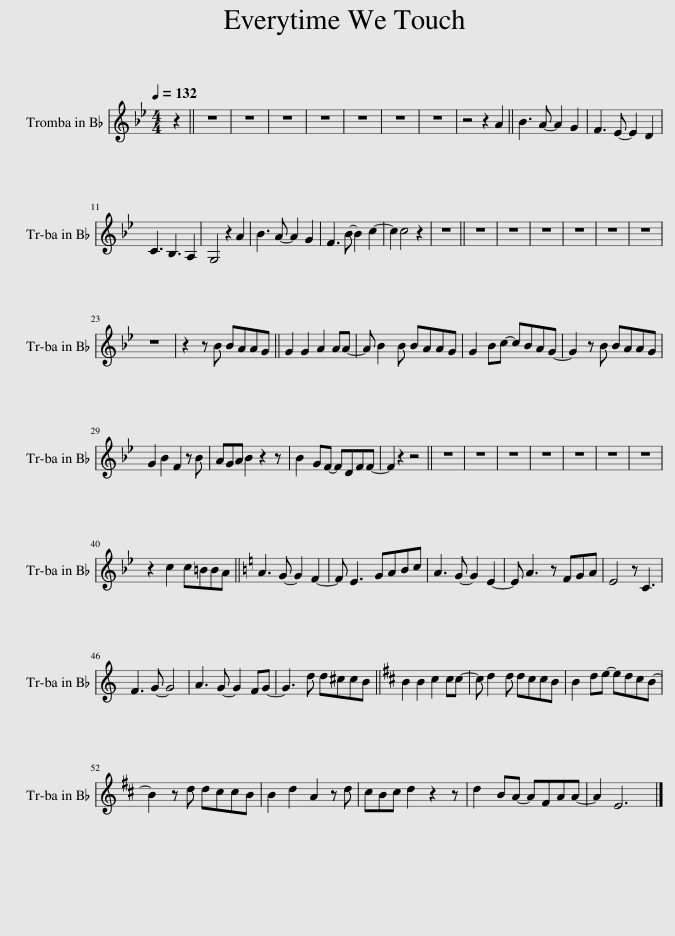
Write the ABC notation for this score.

X:1
%%score 1 2 3 4
L:1/8
Q:1/4=132
M:4/4
I:linebreak $
K:Ab
V:1 treble transpose=-2
V:2 treble transpose=-2
V:3 treble transpose=-14
V:4 bass
V:1
[K:Bb] z2 || z8 | z8 | z8 | z8 | %5
 z8 | z8 | z8 | z4 z2 a2 || b3 a- a2 g2 | %10
 f3 e- e2 d2 |$ c3 B3 A2 | G4 z4 | z8 | z8 | %15
 z8 | z2 z B B A A G || G2 G2 A2 A A- | A B2 B B A A G | G2 B c- c B A G- | %20
 G2 z B B A A G | G2 B2 F2 z B | A G A B2 z2 z |$ B2 G F- F D F F- | F2 z2 z4 || %25
 z8 | z8 | z8 | z2 z b b a a g |$ g2 b2 f2 z b | %30
 a g a b2 z2 z | b2 g f- f d f f- | f2 z2 z4 || z8 | z8 | %35
 z8 | z8 | z8 | z8 | z8 |$ %40
!8va(! z2 c'2 c' =b b a ||[K:C] a2 a2 b2 b b- | b c'2 c' c' b b a | a2 c' d'- d' c' b a- | a2 z c' c' b b a | %45
 a2 c'2 g2 z c' |$ b a b c'2 z2 z | c'2 a g- g e g g- | g d'3 d' ^c' c' b ||[K:D] b8 | %50
 z8 | z8 |$ z2 z d' d' c' c' b | b2 d'2 a2 z d' | c' b c' d'2 z2 z | %55
 d'2 b a- a f a a- | a2 e6!8va)! |] %57
V:2
[K:Bb] z2 || z8 | z8 | z8 | z8 | %5
 z8 | z8 | z8 | z4 z2 A2 || B3 A- A2 G2 | %10
 F3 E- E2 D2 |$ C3 B,3 A,2 | G,4 z2 A2 | B3 A- A2 G2 | F3 B- B2 c2- | %15
 c2 c4 z2 | z8 || z8 | z8 | z8 | %20
 z8 | z8 | z8 |$ z8 | z2 z B BAAG || %25
 G2 G2 A2 AA- | A B2 B BAAG | G2 Bc- cBAG- | G2 z B BAAG |$ G2 B2 F2 z B | %30
 AGA B2 z2 z | B2 GF- FDFF- | F2 z2 z4 || z8 | z8 | %35
 z8 | z8 | z8 | z8 | z8 |$ %40
 z2 c2 c=BBA ||[K:C] A3 G- G2 F2- | F E3 GABc | A3 G- G2 E2- | E A3 z FGA | %45
 E4 z C3 |$ F3 G- G4 | A3 G- G2 FG- | G3 d d^ccB ||[K:D] B2 B2 c2 cc- | %50
 c d2 d dccB | B2 de- edcB- |$ B2 z d dccB | B2 d2 A2 z d | cBc d2 z2 z | %55
 d2 BA- AFAA- | A2 E6 |] %57
V:3
[K:Bb] c2 || d3 d- d2 g2 | f3 d- d2 f2 | c3 c- c2 d2 | B4 z2 c2 | %5
 d3 d- d2 g2 | f3 d- d2 f2- | f2 c6 | z4 z2 d2 || e3 e- e2 e2 | %10
 d3 B- B2 B2 |$ A3 c- c2 c2 | c B3 z2 d2 | g3 f- f2 e2 | d3 d- d2 d2 | %15
 z8 | z8 || z8 | z8 | z8 | %20
 z8 | z8 | z8 |$ z4 z2 z G | F C E F G A c d || %25
 e4 f3 f- | f g3 d4 | e4 f3 d- | d4 G4 |$ d4 z c3 | %30
 B4 G4 | F F z F z F z A- | A4 z4 || E4 F3 F- | F G3 G2 F G | %35
 B4 d4 | c2 B c d e d c | d4 z c3 | d4 A B c g | f4- f3 =e |$ %40
 z8 ||[K:C] c3 B- B2 A2- | A G3 E F G A | c3 B- B2 A2- | A d3 z c d e | %45
 c4 z B3 |$ d3 e- e4 | f2 d c- c2 c B- | B4 d ^c c B ||[K:D] d d z d z e z e | %50
 z f3 f2 e2 | d d z d z d z d- |$ d2 a2 e2 f d- | d2 f2 z c3 | G2 A2 B4 | %55
 B3 d- d2 F2- | F2 G6 |] %57
V:4
 z2 || F,,8 | A,,8 | E,,8 | D,,8 | %5
 F,,8 | A,,8 | E,,8 | C,2 B,,2 A,,2 E,,2 || D,,3 D,,- D,,4 | %10
 A,,3 A,,- A,,4 |$ E,,3 E,,- E,,4 | F,,3 F,,- F,,4 | D,,8 | A,,8 | %15
 E,,8 | z8 || D,, D,, z D,, z E,, z E,, | z F,, z C,, F,, A,, F,, E,, | D,, D,, z D,, z E,, z E,, | %20
 F,, C, F, C, z D, C, B,, | A,,2 z A,, E,, E,, z E,, | F,, F,, z F,,- F,, E,, D,, C,, |$ A,,,2 z A,,, z A,,, z F,, | E,,2 z2 z4 || %25
 D,, D,, z D,, z E,, z E,, | z F,, z C,, F,, A,, F,, E,, | D,, D,, z D,, z E,, z E,, | F,, C, F, C, z D, C, B,, |$ A,,4 z D,,3 | %30
 F,,4 D,,4 | E,, E,, z E,, z E,, z E,,- | E,,2 z A,, A,, G,, G,, F,, || F,,2 F,,2 G,,2 G,, G,,- | G,, A,,2 A,, A,, G,, G,, F,, | %35
 F,,2 A,, B,,- B,, A,, G,, F,,- | F,,2 z A,, A,, G,, G,, F,, | F,,2 A,,2 E,,2 z A,, | G,, F,, G,, A,,3 A,,2 | A,,2 F,, E,,- E,, C,, E,, E,, |$ %40
 z8 ||[K:Bb] E,,3 F,,- F,,2 G,,2- | G,, B,,3 B,,, C,, C,, E,, | E,,3 F,,- F,,2 G,,2- | G,, E,,3 F,,2 G,,2 | %45
 B,,,4 z F,,3 |$ G,,3 G,,- G,,2 A,, B,, | C,3 F,, z F,, z F,, | z F,, z F,, C,, D,, E,, =E,, ||[K:C] F,, F,, z F,, z G,, z G,, | %50
 z A,, z E,, A,, C, A,, G,, | F,, F,, z F,, z G,, z G,, |$ A,, E,, C,, A,,, z F,, E,, D,, | C,,4 z G,,3 | A,,4 F,,4 | %55
 F,,3 E,,- E,,2 C,,2- | C,,2 G,,6 |] %57
